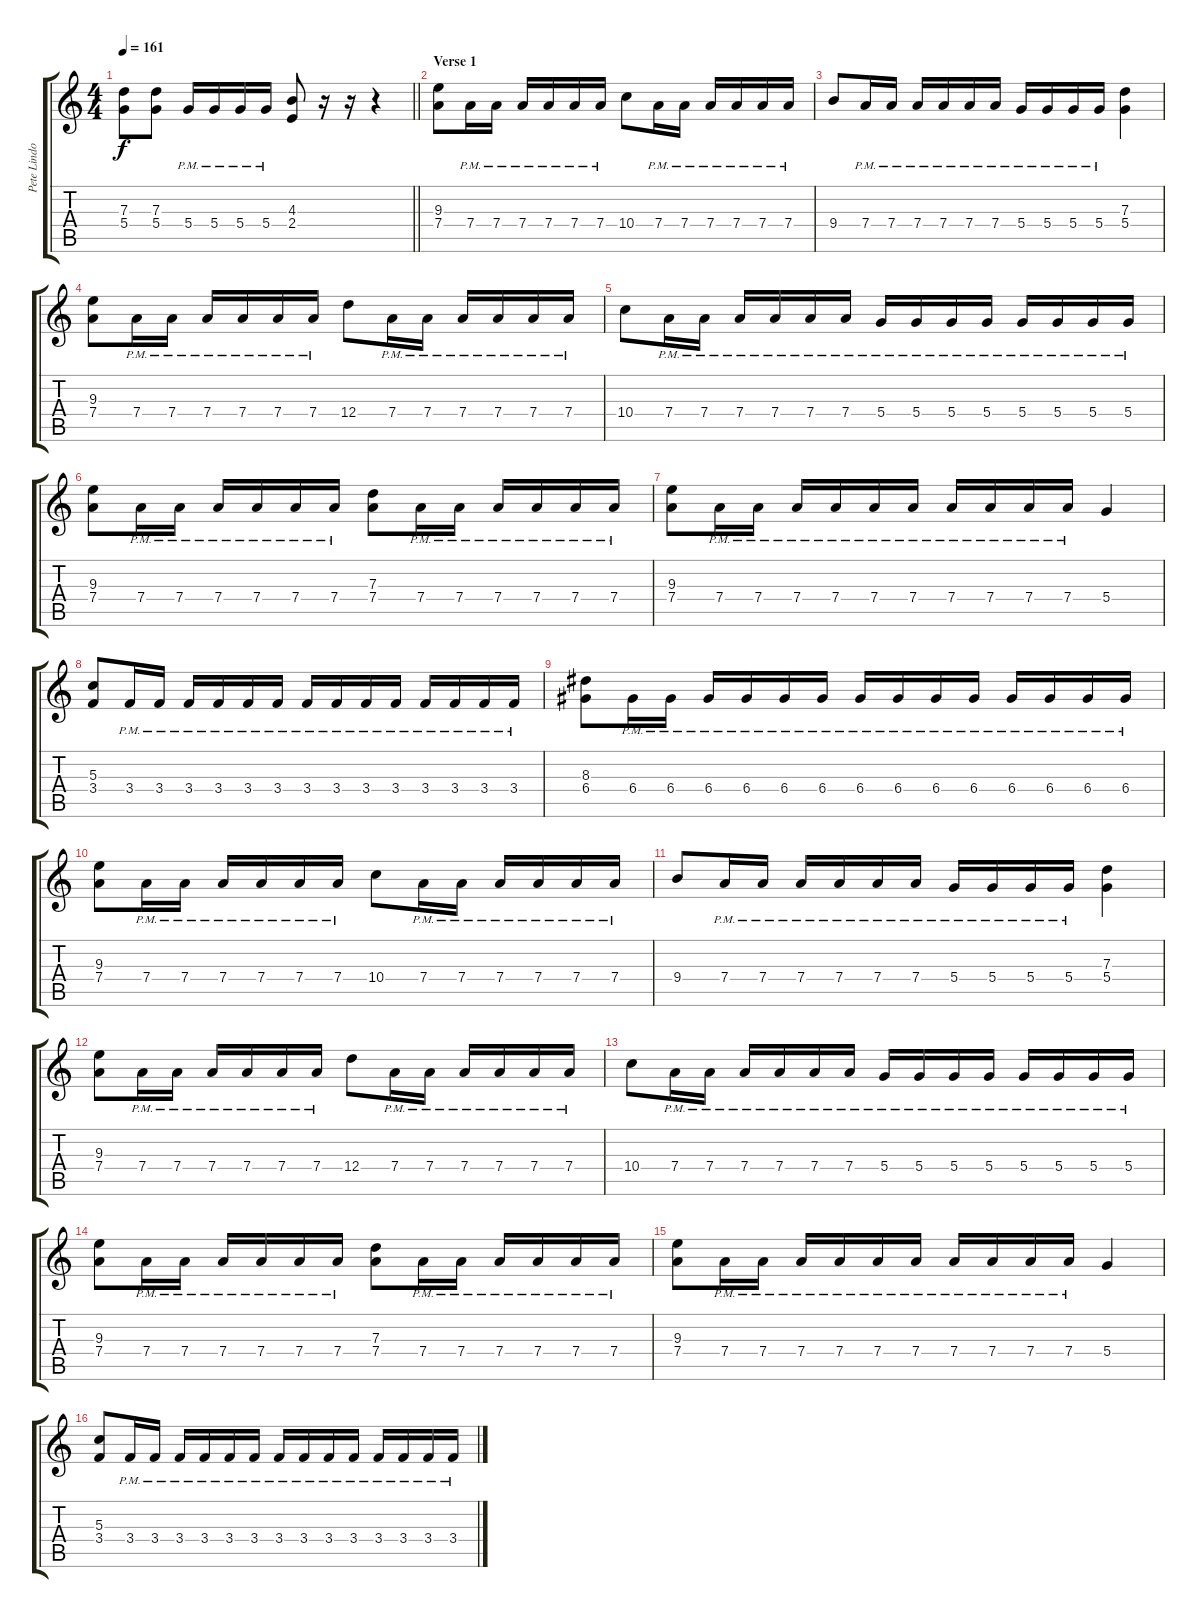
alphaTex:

\track ("Pete Lindoors" "Pete Lindo") {instrument distortionguitar}
\staff {score tabs}
\tuning (E4 B3 G3 D3 A2 E2) {hide}
\ts (4 4)
\tempo 161
\clef g2
\barLineRight lightlight
\ks c
(7.3 5.4).8{dy f} (7.3 5.4).8 5.4{pm}.16 5.4{pm}.16 5.4{pm}.16 5.4{pm}.16 (4.3 2.4).8 r.16 r.16 r.4 |
\section ("" "Verse 1")
(9.3 7.4).8 7.4{pm}.16 7.4{pm}.16 7.4{pm}.16 7.4{pm}.16 7.4{pm}.16 7.4{pm}.16 10.4.8 7.4{pm}.16 7.4{pm}.16 7.4{pm}.16 7.4{pm}.16 7.4{pm}.16 7.4{pm}.16 |
9.4.8 7.4{pm}.16 7.4{pm}.16 7.4{pm}.16 7.4{pm}.16 7.4{pm}.16 7.4{pm}.16 5.4{pm}.16 5.4{pm}.16 5.4{pm}.16 5.4{pm}.16 (7.3 5.4).4 |
(9.3 7.4).8 7.4{pm}.16 7.4{pm}.16 7.4{pm}.16 7.4{pm}.16 7.4{pm}.16 7.4{pm}.16 12.4.8 7.4{pm}.16 7.4{pm}.16 7.4{pm}.16 7.4{pm}.16 7.4{pm}.16 7.4{pm}.16 |
10.4.8 7.4{pm}.16 7.4{pm}.16 7.4{pm}.16 7.4{pm}.16 7.4{pm}.16 7.4{pm}.16 5.4{pm}.16 5.4{pm}.16 5.4{pm}.16 5.4{pm}.16 5.4{pm}.16 5.4{pm}.16 5.4{pm}.16 5.4{pm}.16 |
(9.3 7.4).8 7.4{pm}.16 7.4{pm}.16 7.4{pm}.16 7.4{pm}.16 7.4{pm}.16 7.4{pm}.16 (7.3 7.4).8 7.4{pm}.16 7.4{pm}.16 7.4{pm}.16 7.4{pm}.16 7.4{pm}.16 7.4{pm}.16 |
(9.3 7.4).8 7.4{pm}.16 7.4{pm}.16 7.4{pm}.16 7.4{pm}.16 7.4{pm}.16 7.4{pm}.16 7.4{pm}.16 7.4{pm}.16 7.4{pm}.16 7.4{pm}.16 5.4.4 |
(5.3 3.4).8 3.4{pm}.16 3.4{pm}.16 3.4{pm}.16 3.4{pm}.16 3.4{pm}.16 3.4{pm}.16 3.4{pm}.16 3.4{pm}.16 3.4{pm}.16 3.4{pm}.16 3.4{pm}.16 3.4{pm}.16 3.4{pm}.16 3.4{pm}.16 |
(8.3 6.4).8 6.4{pm}.16 6.4{pm}.16 6.4{pm}.16 6.4{pm}.16 6.4{pm}.16 6.4{pm}.16 6.4{pm}.16 6.4{pm}.16 6.4{pm}.16 6.4{pm}.16 6.4{pm}.16 6.4{pm}.16 6.4{pm}.16 6.4{pm}.16 |
(9.3 7.4).8 7.4{pm}.16 7.4{pm}.16 7.4{pm}.16 7.4{pm}.16 7.4{pm}.16 7.4{pm}.16 10.4.8 7.4{pm}.16 7.4{pm}.16 7.4{pm}.16 7.4{pm}.16 7.4{pm}.16 7.4{pm}.16 |
9.4.8 7.4{pm}.16 7.4{pm}.16 7.4{pm}.16 7.4{pm}.16 7.4{pm}.16 7.4{pm}.16 5.4{pm}.16 5.4{pm}.16 5.4{pm}.16 5.4{pm}.16 (7.3 5.4).4 |
(9.3 7.4).8 7.4{pm}.16 7.4{pm}.16 7.4{pm}.16 7.4{pm}.16 7.4{pm}.16 7.4{pm}.16 12.4.8 7.4{pm}.16 7.4{pm}.16 7.4{pm}.16 7.4{pm}.16 7.4{pm}.16 7.4{pm}.16 |
10.4.8 7.4{pm}.16 7.4{pm}.16 7.4{pm}.16 7.4{pm}.16 7.4{pm}.16 7.4{pm}.16 5.4{pm}.16 5.4{pm}.16 5.4{pm}.16 5.4{pm}.16 5.4{pm}.16 5.4{pm}.16 5.4{pm}.16 5.4{pm}.16 |
(9.3 7.4).8 7.4{pm}.16 7.4{pm}.16 7.4{pm}.16 7.4{pm}.16 7.4{pm}.16 7.4{pm}.16 (7.3 7.4).8 7.4{pm}.16 7.4{pm}.16 7.4{pm}.16 7.4{pm}.16 7.4{pm}.16 7.4{pm}.16 |
(9.3 7.4).8 7.4{pm}.16 7.4{pm}.16 7.4{pm}.16 7.4{pm}.16 7.4{pm}.16 7.4{pm}.16 7.4{pm}.16 7.4{pm}.16 7.4{pm}.16 7.4{pm}.16 5.4.4 |
(5.3 3.4).8 3.4{pm}.16 3.4{pm}.16 3.4{pm}.16 3.4{pm}.16 3.4{pm}.16 3.4{pm}.16 3.4{pm}.16 3.4{pm}.16 3.4{pm}.16 3.4{pm}.16 3.4{pm}.16 3.4{pm}.16 3.4{pm}.16 3.4{pm}.16
